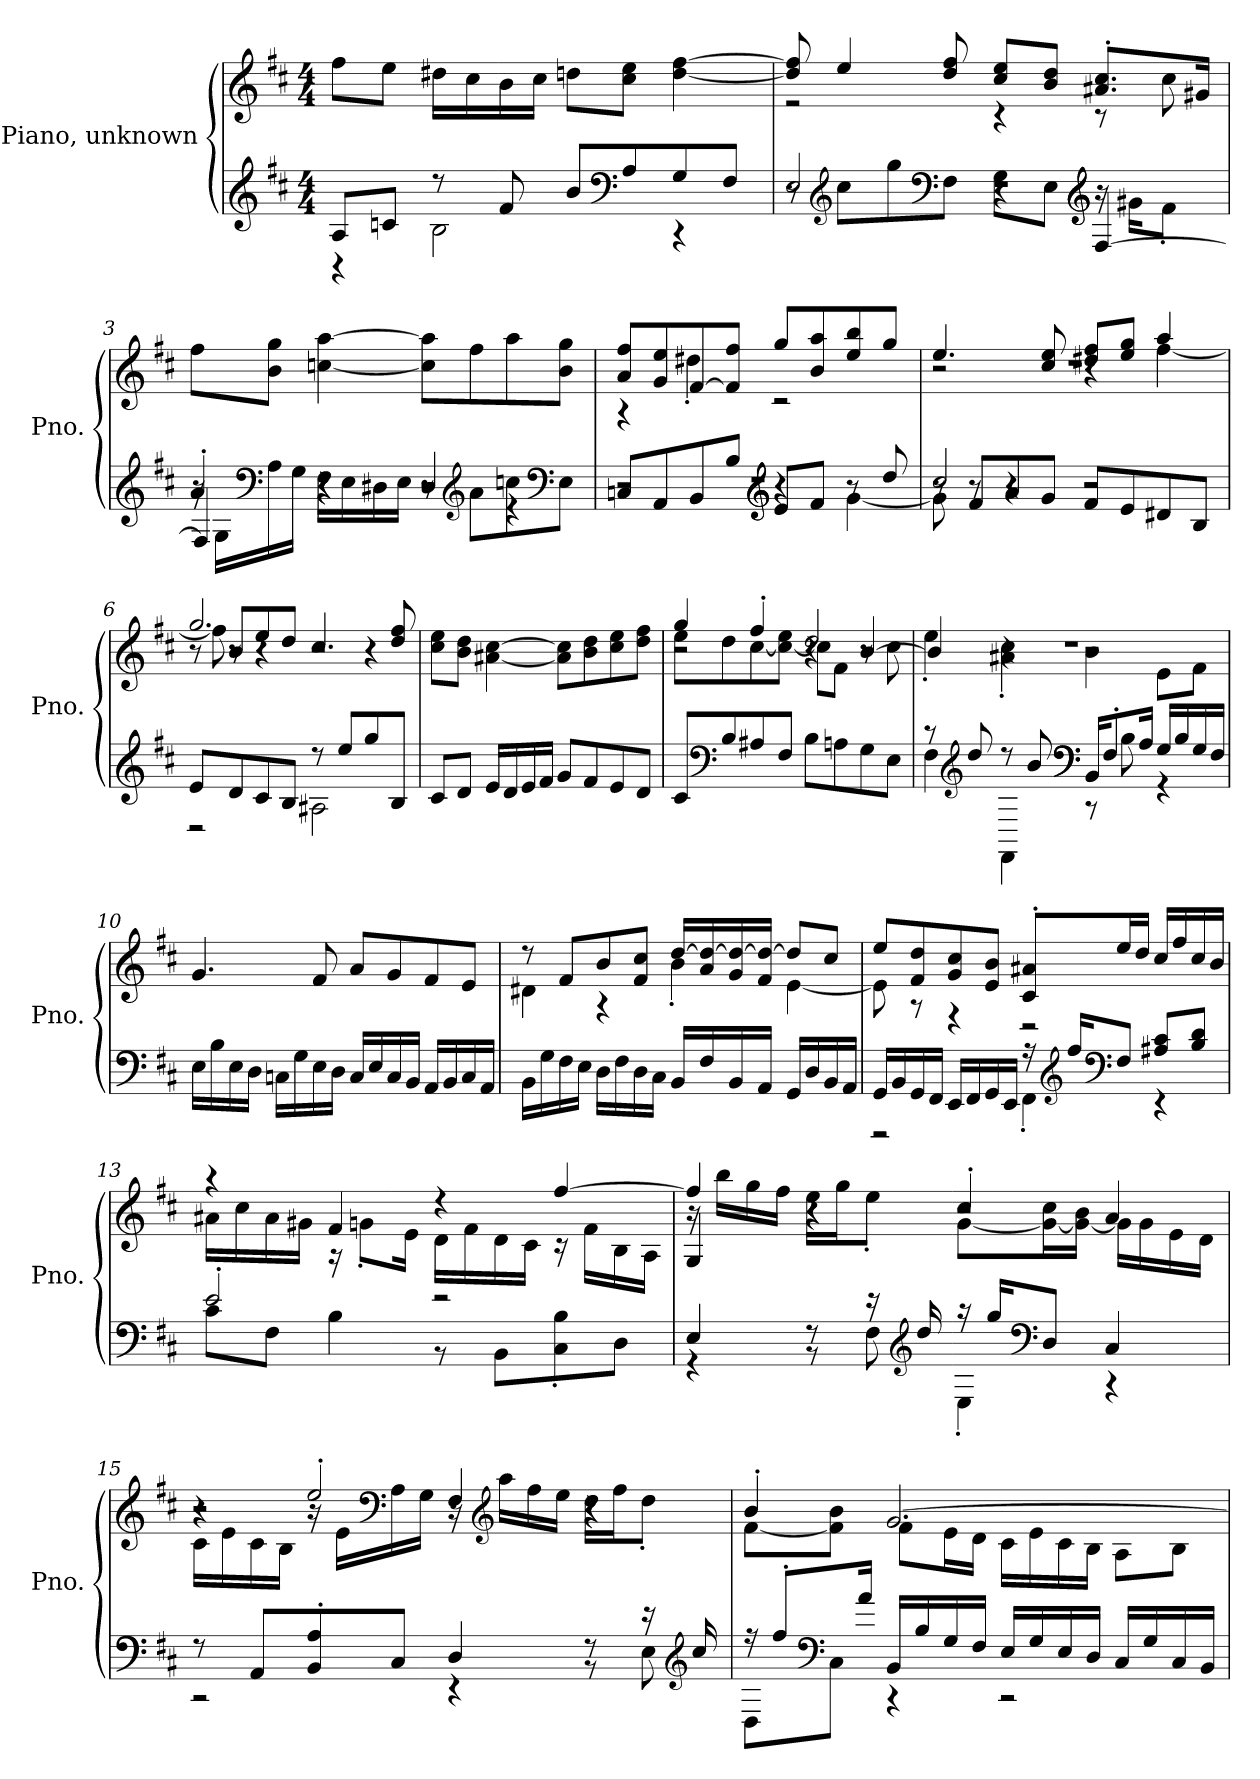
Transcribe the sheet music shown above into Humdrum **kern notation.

**kern	**kern
*part1	*part1
*staff2	*staff1
*I"Piano, unknown	*
*I'Pno.	*
*clefG2	*clefG2
*k[f#c#]	*k[f#c#]
*M4/4	*M4/4
*MM120	*MM120
=1	=1
*^	*
8A/L	4r	8ff#\L
8cn/J	.	8ee\J
8r	2B\	16dd#X\LL
.	.	16cc#\
8f#/	.	16b\
.	.	16cc#\JJ
8b/L	.	8ddn\L
*clefF4	*	*
8A/	.	8cc#\ 8ee\J
8G/	4r	[4dd\ [4ff#\
8F#/J	.	.
=2	=2	=2
*	*^	*^
1r	8r	2E/	8dd/] 8ff#/]	2r
*clefG2	*	*	*	*
.	8cc#\L	.	4ee/	.
.	8gg\	.	.	.
*clefF4	*	*	*	*
.	8F#\J	.	8dd/ 8ff#/	.
.	8G\L	4r	8cc#/ 8ee/L	4r
.	8E\J	.	8b/ 8dd/J	.
*clefG2	*	*	*	*
.	16r	[4F#/	8.a#X/' 8.cc#/'L	8r
.	16g#X\KL	.	.	.
.	8f#'\J	.	.	8cc#\
.	.	.	16g#X/Jk	.
*	*	*	*v	*v
!!LO:LB:g=z
=3	=3	=3	=3
4a'/	16r	4F#/]	8ff#\L
.	16G\LL	.	.
*clefF4	*	*	*
.	16A\	.	8b\ 8gg\J
.	16G\JJ	.	.
4r	16F#\LL	4r	[4ccn\ [4aa\
.	16E\	.	.
.	16D#X\	.	.
.	16E\JJ	.	.
2r	8r	4D#/	8cc\] 8aa\]L
*clefG2	*	*	*
.	8a\L	.	8ff#\
.	8ccn\	4r	8aa\
*clefF4	*	*	*
.	8E\J	.	8b\ 8gg\J
=4	=4	=4	=4
*	*	*	*^
1r	2r	8Cn/L	8a/ 8ff#/L	4r
.	.	8AA/	8g/ 8ee/	.
.	.	8BB/	[8f#/	4dd#X'\
.	.	8B/J	8f#/] 8ff#/J	.
*clefG2	*	*	*	*
.	4r	8e/L	8gg/L	2r
.	.	8f#/J	8b/ 8aa/	.
.	[4g\	8r	8ee/ 8bb/	.
.	.	8dd/	8gg/J	.
=5	=5	=5	=5	=5
*	*	*	*	*^
2cc#/	8g\]	8r	1r	2r	4.ee/
.	8r	8f#/L	.	.	.
.	4r	8a/	.	.	.
.	.	8g/J	.	.	8cc#/ 8ee/
2r	2r	8f#/L	.	4r	8dd#X/ 8ff#/L
.	.	8e/	.	.	8ee/ 8gg/J
.	.	8d#X/	.	[4ff#\	4aa/
.	.	8B/J	.	.	.
*	*v	*v	*	*	*
!!LO:LB:g=z	!!	!!
=6	=6	=6	=6	=6
8e/L	2r	2.gg/	8ff#\]	8r
8d/	.	.	8r	8b/L
8c#/	.	.	4r	8ee/
8B/J	.	.	.	8dd/J
8r	2A#X\	.	2r	4.cc#/
8ee/L	.	.	.	.
8gg/	.	4r	.	.
8B/J	.	.	.	8dd/ 8ff#/
*v	*v	*	*	*
*	*v	*v	*v
=7	=7
8c#/L	8cc#\ 8ee\L
8d/J	8b\ 8dd\J
16e/LL	[4a#X\ [4cc#\
16d/	.
16e/	.
16f#/JJ	.
8g/L	8a#\] 8cc#\]L
8f#/	8b\ 8dd\
8e/	8cc#\ 8ee\
8d/J	8dd\ 8ff#\J
=8	=8
*	*^
*	*	*^
8c#/L	4gg/	8ee\L	2r
*clefF4	*	*	*
8B/	.	8dd\	.
8A#X/	4ff#'/	[8cc#\	.
8F#/J	.	8cc#\_ 8ee\J	.
8B\L	2dd/	8cc#\L]	4r
8An\	.	8f#\J	.
8G\	.	8r	[4b/
8E\J	.	8cc#\	.
!!LO:LB:g=z	!!	!!
=9	=9	=9	=9
*^	*	*	*
8r	4F#\	1r	4ee'\	4b/]
*clefG2	*	*	*	*
8dd/	.	.	.	.
8r	4FF#\	.	4a#X\' 4cc#\'	4r
8b/	.	.	.	.
*clefF4	*	*	*	*
16BB/KL	8r	.	4b\	2r
8F#'/	.	.	.	.
.	8B\	.	.	.
16A/Jk	.	.	.	.
16G/LL	4r	.	8e\L	.
16B/	.	.	.	.
16G/	.	.	8f#\J	.
16F#/JJ	.	.	.	.
*v	*v	*	*	*
*	*v	*v	*v
=10	=10
16E\LL	4.g/
16B\	.
16E\	.
16D\JJ	.
16Cn\LL	.
16G\	.
16E\	8f#/
16D\JJ	.
16C/LL	8a/L
16E/	.
16C/	8g/
16BB/JJ	.
16AA/LL	8f#/
16BB/	.
16C/	8e/J
16AA/JJ	.
!!LO:LB:g=z
=11	=11
*	*^
16BB\LL	8r	4d#X\
16G\	.	.
16F#\	8f#/L	.
16E\JJ	.	.
16D\LL	8b/	4r
16F#\	.	.
16D\	8f#/ 8cc#/J	.
16C#\JJ	.	.
16BB/LL	[16dd/LL	4b'\
16F#/	16a/ 16dd/_	.
16BB/	16g/ 16dd/_	.
16AA/JJ	16f#/ 16dd/_JJ	.
16GG/LL	8dd/L]	[4e\
16D/	.	.
16BB/	8cc#/J	.
16AA/JJ	.	.
=12	=12	=12
*^	*	*
16GG/LL	2r	8ee/L	8e\]
16BB/	.	.	.
16GG/	.	8f#/ 8dd/	8r
16FF#/JJ	.	.	.
16EE/LL	.	8g/ 8cc#/	4r
16FF#/	.	.	.
16GG/	.	8e/ 8b/J	.
16EE/JJ	.	.	.
16r	4FF#'\	8c#/' 8a#X/'L	2r
*clefG2	*	*	*
16ff#/KL	.	.	.
*clefF4	*	*	*
8F#/J	.	16ee/L	.
.	.	16dd/JJ	.
8A#X/ 8c#/L	4r	16cc#/LL	.
.	.	16ff#/	.
8B/ 8d/J	.	16cc#/	.
.	.	16b/JJ	.
!!LO:LB:g=z	!!
=13	=13	=13	=13
2e'/	8c#\L	4r	16a#X\LL
.	.	.	16cc#\
.	8F#\J	.	16a#\
.	.	.	16g#X\JJ
.	4B\	4f#/	16r
.	.	.	8gn'\L
.	.	.	16e\Jk
2r	8r	4r	16d\LL
.	.	.	16f#\
.	8BB\L	.	16d\
.	.	.	16c#\JJ
.	8C#\' 8B\'	[4ff#/	16r
.	.	.	16f#\LL
.	8D\J	.	16B\
.	.	.	16A\JJ
=14	=14	=14	=14
*	*	*	*^
4E/	4r	4ff#/]	16r	4G/
.	.	.	16bb\LL	.
.	.	.	16gg\	.
.	.	.	16ff#\JJ	.
8r	8r	4r	16ee\LL	4r
.	.	.	16gg\J	.
16r	8F#\	.	8ee'\J	.
*clefG2	*	*	*	*
16dd/	.	.	.	.
16r	4E'\	4cc#'/	[8g\L	2r
16gg/KL	.	.	.	.
*clefF4	*	*	*	*
8D/J	.	.	16g\_ 16cc#\L	.
.	.	.	16g\_ 16b\JJ	.
4C#/	4r	4a/	16g\LL]	.
.	.	.	16g\	.
.	.	.	16e\	.
.	.	.	16d\JJ	.
!!LO:PB:g=z	!!	!!
=15	=15	=15	=15	=15
8r	2r	4r	16c#\LL	2r
.	.	.	16e\	.
8AA/L	.	.	16c#\	.
.	.	.	16B\JJ	.
8BB/' 8A/'	.	2ee'/	16r	.
.	.	.	16e\LL	.
*	*	*clefF4	*	*
8C#/J	.	.	16A\	.
.	.	.	16G\JJ	.
4D/	4r	.	16r	4F#/
*	*	*clefG2	*	*
.	.	.	16aa\LL	.
.	.	.	16ff#\	.
.	.	.	16ee\JJ	.
8r	8r	4r	16dd\LL	4r
.	.	.	16ff#\J	.
16r	8E\	.	8dd'\J	.
*clefG2	*	*	*	*
16cc#/	.	.	.	.
*	*	*	*v	*v
=16	=16	=16	=16
16r	8D\L	4b'/	[8f#\L
8ff#'/L	.	.	.
*clefF4	*	*	*
.	8C#\J	.	8f#\] 8b\J
16a/Jk	.	.	.
16BB/LL	4r	[2.g/	8f#\L
16B/	.	.	.
16G/	.	.	16e\L
16F#/JJ	.	.	16d\JJ
16E/LL	2r	.	16c#\LL
16G/	.	.	16e\
16E/	.	.	16c#\
16D/JJ	.	.	16B\JJ
16C#/LL	.	.	8A\L
16G/	.	.	.
16C#/	.	.	8B\J
16BB/JJ	.	.	.
*v	*v	*	*
*	*v	*v
=	=
*-	*-
